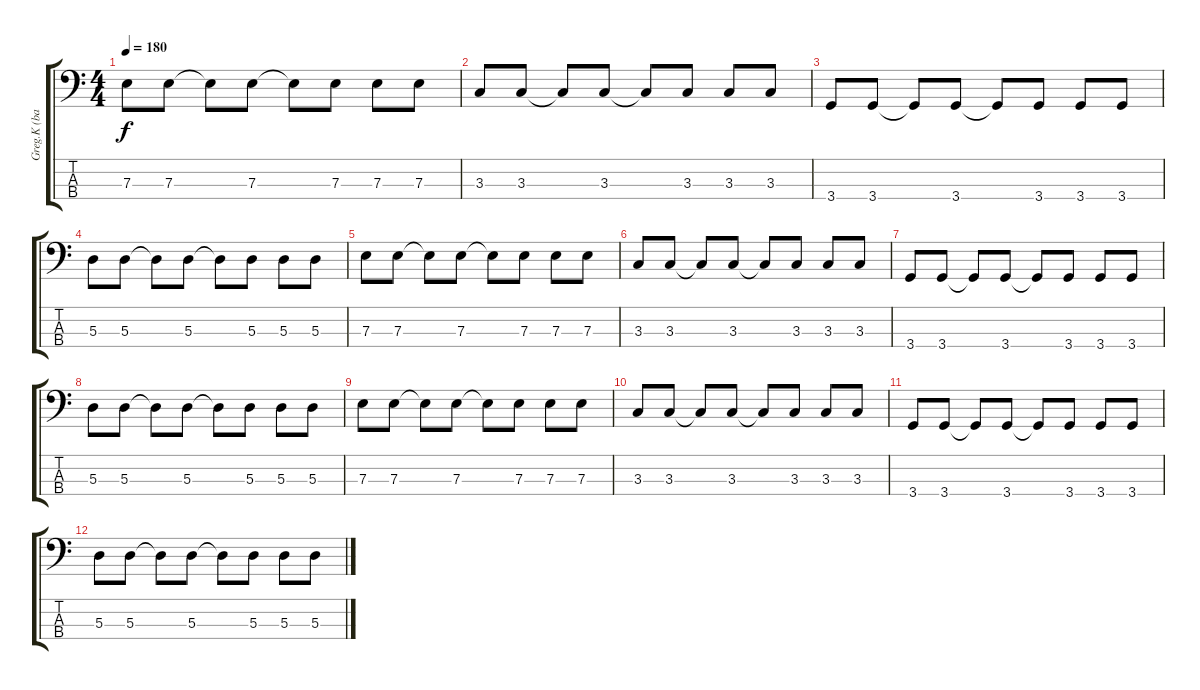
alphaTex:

\track ("Greg.K (bass)" "Greg.K (ba") {instrument electricbassfinger}
\staff {score tabs}
\tuning (G2 D2 A1 E1) {hide}
\ts (4 4)
\tempo 180
\clef f4
\ks c
7.3.8{dy f} 7.3.8 7.3{t}.8 7.3.8 7.3{t}.8 7.3.8 7.3.8 7.3.8 |
3.3.8 3.3.8 3.3{t}.8 3.3.8 3.3{t}.8 3.3.8 3.3.8 3.3.8 |
3.4.8 3.4.8 3.4{t}.8 3.4.8 3.4{t}.8 3.4.8 3.4.8 3.4.8 |
5.3.8 5.3.8 5.3{t}.8 5.3.8 5.3{t}.8 5.3.8 5.3.8 5.3.8 |
7.3.8{volume 15} 7.3.8 7.3{t}.8 7.3.8 7.3{t}.8 7.3.8 7.3.8 7.3.8 |
3.3.8 3.3.8 3.3{t}.8 3.3.8 3.3{t}.8 3.3.8 3.3.8 3.3.8 |
3.4.8{volume 14} 3.4.8 3.4{t}.8 3.4.8 3.4{t}.8 3.4.8 3.4.8 3.4.8 |
5.3.8{volume 13} 5.3.8 5.3{t}.8 5.3.8 5.3{t}.8 5.3.8 5.3.8 5.3.8 |
7.3.8{volume 12} 7.3.8 7.3{t}.8 7.3.8 7.3{t}.8 7.3.8 7.3.8 7.3.8 |
3.3.8{volume 11} 3.3.8 3.3{t}.8 3.3.8 3.3{t}.8 3.3.8 3.3.8 3.3.8 |
3.4.8{volume 10} 3.4.8 3.4{t}.8 3.4.8 3.4{t}.8 3.4.8 3.4.8 3.4.8 |
5.3.8{volume 9} 5.3.8 5.3{t}.8 5.3.8 5.3{t}.8 5.3.8 5.3.8 5.3.8
